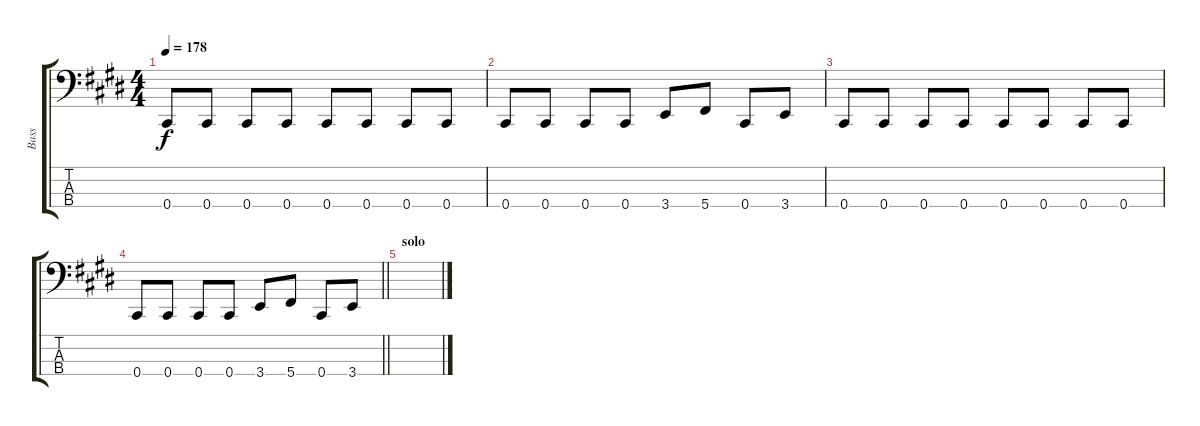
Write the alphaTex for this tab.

\track ("Bass" "Bass") {instrument electricbasspick}
\staff {score tabs}
\tuning (Gb2 Db2 Ab1 Db1) {hide}
\ts (4 4)
\tempo 178
\clef f4
\ks e
0.4.8{dy f} 0.4.8 0.4.8 0.4.8 0.4.8 0.4.8 0.4.8 0.4.8 |
0.4.8 0.4.8 0.4.8 0.4.8 3.4.8 5.4.8 0.4.8 3.4.8 |
0.4.8 0.4.8 0.4.8 0.4.8 0.4.8 0.4.8 0.4.8 0.4.8 |
\barLineRight lightlight
0.4.8 0.4.8 0.4.8 0.4.8 3.4.8 5.4.8 0.4.8 3.4.8 |
\section ("" "solo")
